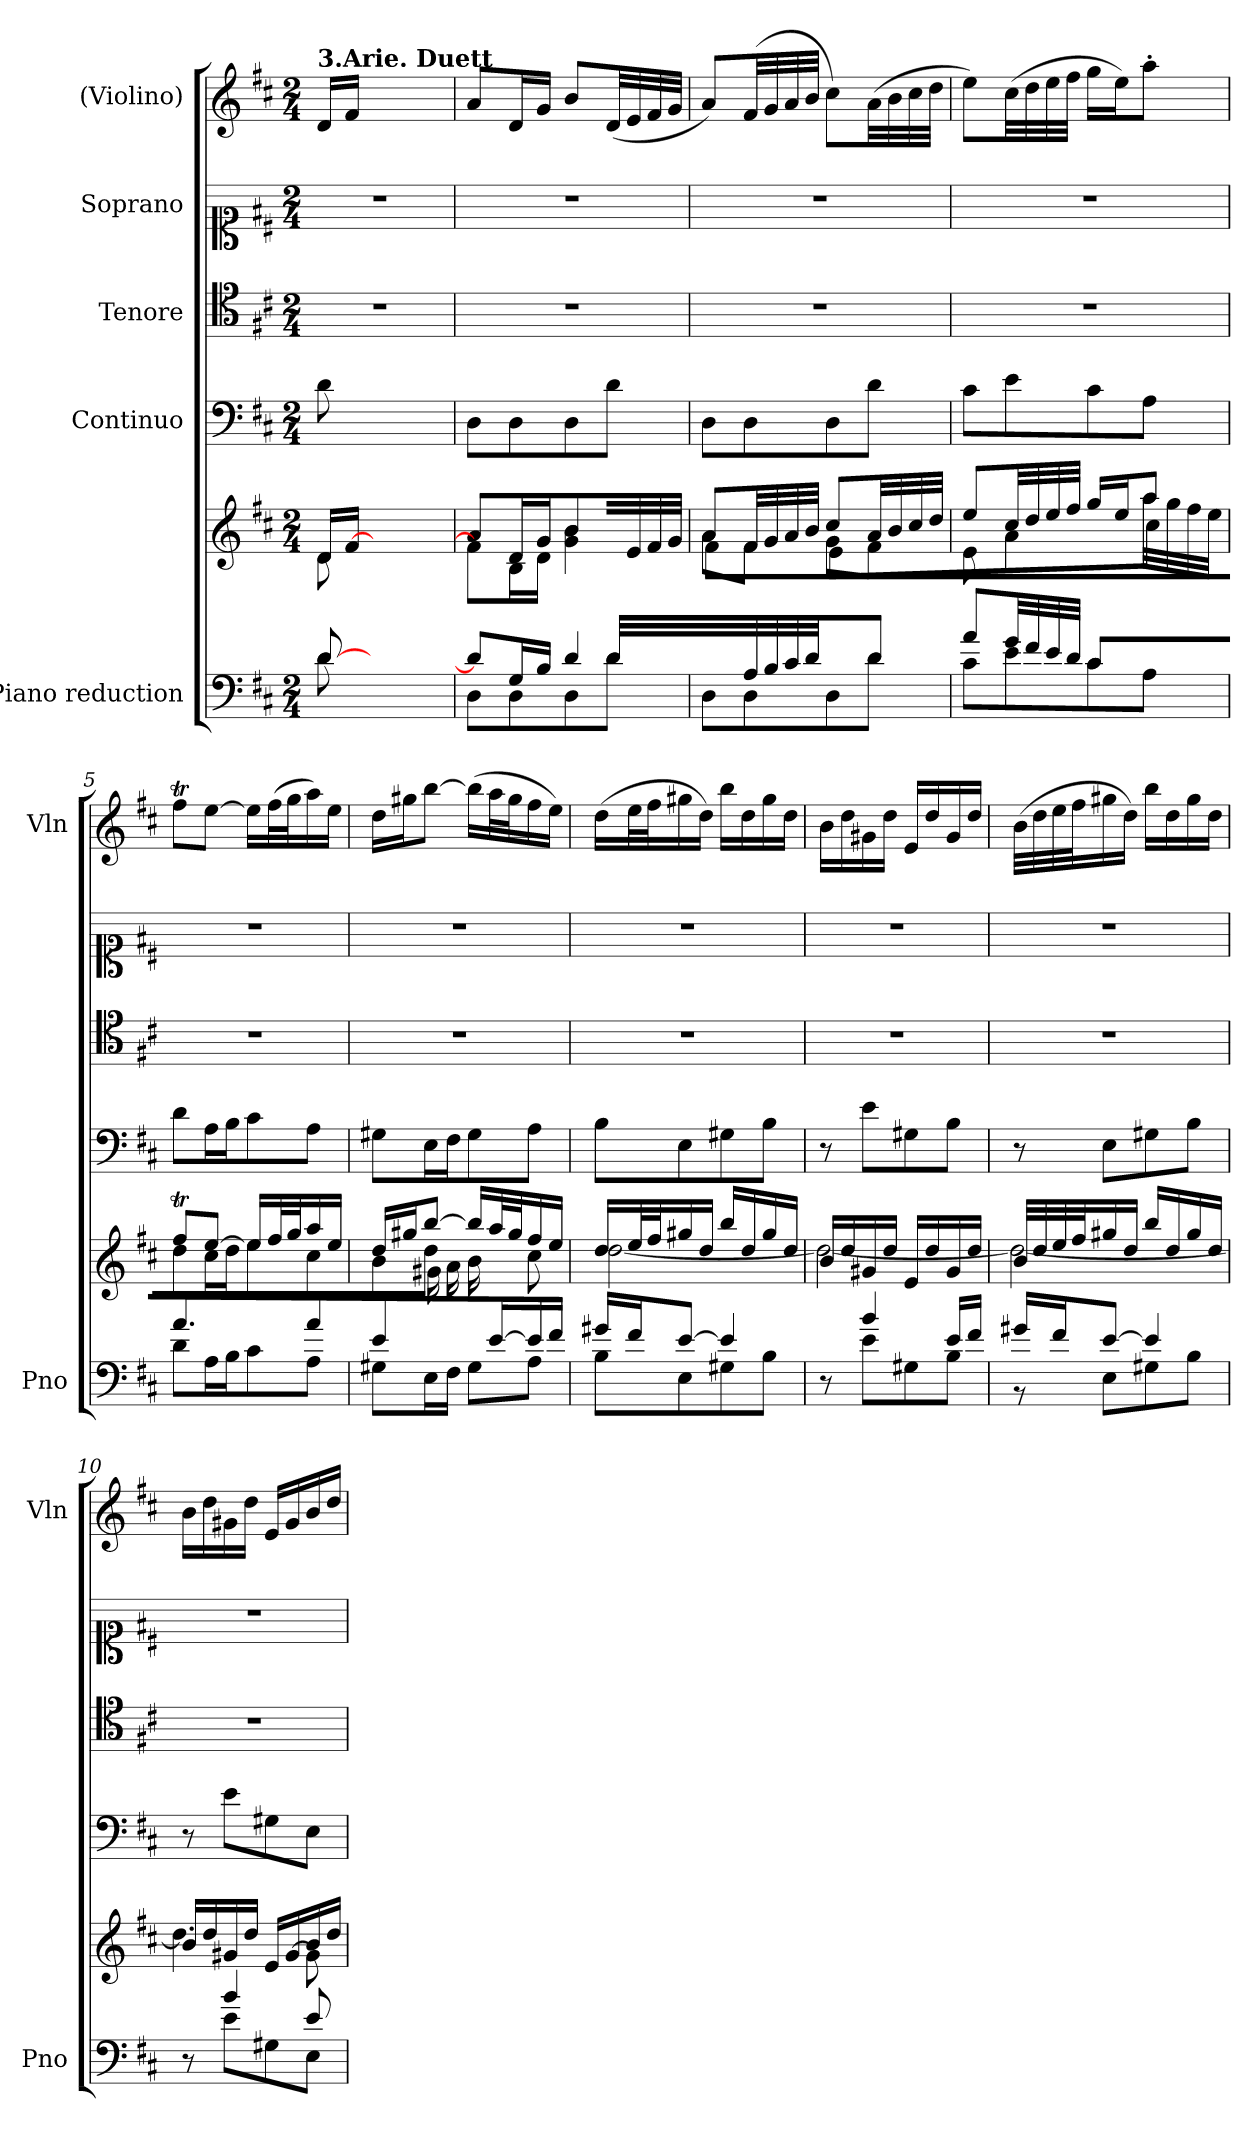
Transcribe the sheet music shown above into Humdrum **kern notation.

**kern	**kern	**kern	**kern	**kern	**kern
*part5	*part5	*part4	*part3	*part2	*part1
*staff6	*staff5	*staff4	*staff3	*staff2	*staff1
*I"Piano reduction	*	*I"Continuo	*I"Tenore	*I"Soprano	*I"(Violino)
*I'Pno	*	*	*	*	*I'Vln
*clefF4	*clefG2	*clefF4	*clefC4	*clefC1	*clefG2
*k[f#c#]	*k[f#c#]	*k[f#c#]	*k[f#c#]	*k[f#c#]	*k[f#c#]
*M2/4	*M2/4	*M2/4	*M2/4	*M2/4	*M2/4
=1	=1	=1	=1	=1	=1
*^	*^	*	*	*	*
!	!	!	!	!	!	!	!LO:TX:a:B:t=3.Arie. Duett
[8d/	8d\	16d/LL	8d\	8d\	2r	2r	16d/LL
.	.	[16f#/JJ	.	.	.	.	16f#/JJ
4.ryy	4.ryy	4.ryy	4.ryy	4.ryy	.	.	4.ryy
=2	=2	=2	=2	=2	=2	=2	=2
*	*^	*	*	*	*	*	*
4.ryy	8d/L]	8D\L	8a/L	8f#\L]	8D\L	2r	2r	8a/L
.	16G/L	8D\	16d/L	16B\L	8D\	.	.	16d/L
.	16B/JJ	.	16g/JJ	16d\JJ	.	.	.	16g/JJ
.	4d/	8D\	8b/L	4g\ 4b\	8D\	.	.	8b/L
32d/LL	.	8d\J	32ryy	.	8d\J	.	.	(<32d/LL
16.ryy	.	.	32e/	.	.	.	.	32e/
.	.	.	32f#/	.	.	.	.	32f#/
.	.	.	32g/JJJ	.	.	.	.	32g/JJJ
*	*v	*v	*	*	*	*	*	*
=3	=3	=3	=3	=3	=3	=3	=3
*	*	*	*^	*	*	*	*
8ryy	8D\L	8a/L	8a\L	8f#\L	8D\L	2r	2r	8a/L)
32A/LL	8D\	32f#/LL	8f#\J	8ryy	8D\	.	.	(>32f#/LL
32B/	.	32g/	.	.	.	.	.	32g/
32c#/	.	32a/	.	.	.	.	.	32a/
32d/JJJ	.	32b/JJJ	.	.	.	.	.	32b/JJJ
8ryy	8D\	8cc#/L	8g\L	8e\L	8D\	.	.	8cc#\L)
8d/J	8d\J	32a/LL	8f#\J	8ryy	8d\J	.	.	(>32a\LL
.	.	32b/	.	.	.	.	.	32b\
.	.	32cc#/	.	.	.	.	.	32cc#\
.	.	32dd/JJJ	.	.	.	.	.	32dd\JJJ
=4	=4	=4	=4	=4	=4	=4	=4	=4
8a/L	8c#\L	8ee/L	8e\	4.ryy	8c#\L	2r	2r	8ee\L)
32g/LL	8e\	32cc#/LL	4a\	.	8e\	.	.	(>32cc#\LL
32f#/	.	32dd/	.	.	.	.	.	32dd\
32e/	.	32ee/	.	.	.	.	.	32ee\
32d/JJJ	.	32ff#/JJJ	.	.	.	.	.	32ff#\JJJ
8c#/L	8c#\	16gg/LL	.	.	8c#\	.	.	16gg\LL
.	.	16ee/J	.	.	.	.	.	16ee\J)
8ryy	8A\J	8aa/J	32aa\LLL	8cc#\J	8A\J	.	.	8aa'\J
.	.	.	32gg\	.	.	.	.	.
.	.	.	32ff#\	.	.	.	.	.
.	.	.	32ee\JJJ	.	.	.	.	.
*	*	*	*v	*v	*	*	*	*
=5	=5	=5	=5	=5	=5	=5	=5
4.a/	8d\L	8ff#t/L	8dd\L	8d\L	2r	2r	8ff#t\L
.	16A\L	[8ee/J	16cc#\L	16A\L	.	.	[8ee\J
.	16B\J	.	16dd\JJ	16B\J	.	.	.
.	8c#\	16ee/LL]	8ee\L	8c#\	.	.	16ee\LL]
.	.	32ff#/L	.	.	.	.	(>32ff#\L
.	.	32gg/J	.	.	.	.	32gg\J
8a/	8A\J	16aa/	8cc#\J	8A\J	.	.	16aa\)
.	.	16ee/JJ	.	.	.	.	16ee\JJ
=6	=6	=6	=6	=6	=6	=6	=6
*	*	*	*^	*	*	*	*
8e/L	8G#X\L	16dd/LL	8b\	8ryy	8G#X\L	2r	2r	16dd\LL
.	.	16gg#X/J	.	.	.	.	.	16gg#X\J
8.ryy	16E\L	[8bb:/J	4dd\	16g#X\L	16E\L	.	.	[8bb\J
.	16F#\JJ	.	.	16a\JJ	16F#\J	.	.	.
.	8G#\L	16bb/LL]	.	16b\LL	8G#\	.	.	(>16bb\LL]
[16e/	.	32aa/L	.	8.ryy	.	.	.	32aa\L
.	.	32gg#/J	.	.	.	.	.	32gg#\J
16e/]	8A\J	16ff#/	8cc#\	.	8A\J	.	.	16ff#\
16f#/JJ	.	16ee/JJ	.	.	.	.	.	16ee\JJ)
*	*	*	*v	*v	*	*	*	*
!!LO:LB:g=z
=7	=7	=7	=7	=7	=7	=7	=7
16g#X/LL	8B\L	16dd/LL	[2dd\	8B\L	2r	2r	(>16dd\LL
16f#/J	.	32ee/L	.	.	.	.	32ee\L
.	.	32ff#/J	.	.	.	.	32ff#\J
[8e/J	8E\	16gg#X/	.	8E\	.	.	16gg#X\
.	.	16dd/JJ	.	.	.	.	16dd\JJ)
4e/]	8G#X\	16bb/LL	.	8G#X\	.	.	16bb\LL
.	.	16dd/	.	.	.	.	16dd\
.	8B\J	16gg#/	.	8B\J	.	.	16gg#\
.	.	16dd/JJ	.	.	.	.	16dd\JJ
=8	=8	=8	=8	=8	=8	=8	=8
8r	8ryy	16b/LL	2dd\_	8r	2r	2r	16b\LL
.	.	16dd/	.	.	.	.	16dd\
4b/	8e\L	16g#X/	.	8e\L	.	.	16g#X\
.	.	16dd/JJ	.	.	.	.	16dd\JJ
.	8G#X\	16e/LL	.	8G#X\	.	.	16e/LL
.	.	16dd/	.	.	.	.	16dd/
16e/LL	8B\J	16g#/	.	8B\J	.	.	16g#/
16f#/JJ	.	16dd/JJ	.	.	.	.	16dd/JJ
=9	=9	=9	=9	=9	=9	=9	=9
16g#X/LL	8r	32b/LLL	2dd\_	8r	2r	2r	(>32b\LLL
.	.	32dd/	.	.	.	.	32dd\
16f#/J	.	32ee/	.	.	.	.	32ee\
.	.	32ff#/J	.	.	.	.	32ff#\J
[8e/J	8E\L	16gg#X/	.	8E\L	.	.	16gg#X\
.	.	16dd/JJ	.	.	.	.	16dd\JJ)
4e/]	8G#X\	16bb/LL	.	8G#X\	.	.	16bb\LL
.	.	16dd/	.	.	.	.	16dd\
.	8B\J	16gg#/	.	8B\J	.	.	16gg#\
.	.	16dd/JJ	.	.	.	.	16dd\JJ
=10	=10	=10	=10	=10	=10	=10	=10
8r	8ryy	16b/LL	4.dd\]	8r	2r	2r	16b\LL
.	.	16dd/	.	.	.	.	16dd\
4b/	8e\L	16g#X/	.	8e\L	.	.	16g#X\
.	.	16dd/JJ	.	.	.	.	16dd\JJ
.	8G#X\	16e/LL	.	8G#X\	.	.	16e/LL
.	.	[16g#/	.	.	.	.	16g#/
8e/	8E\J	16b/	8g#\]	8E\J	.	.	16b/
.	.	16dd/JJ	.	.	.	.	16dd/JJ
*v	*v	*	*	*	*	*	*
*	*v	*v	*	*	*	*
=	=	=	=	=	=
*-	*-	*-	*-	*-	*-
